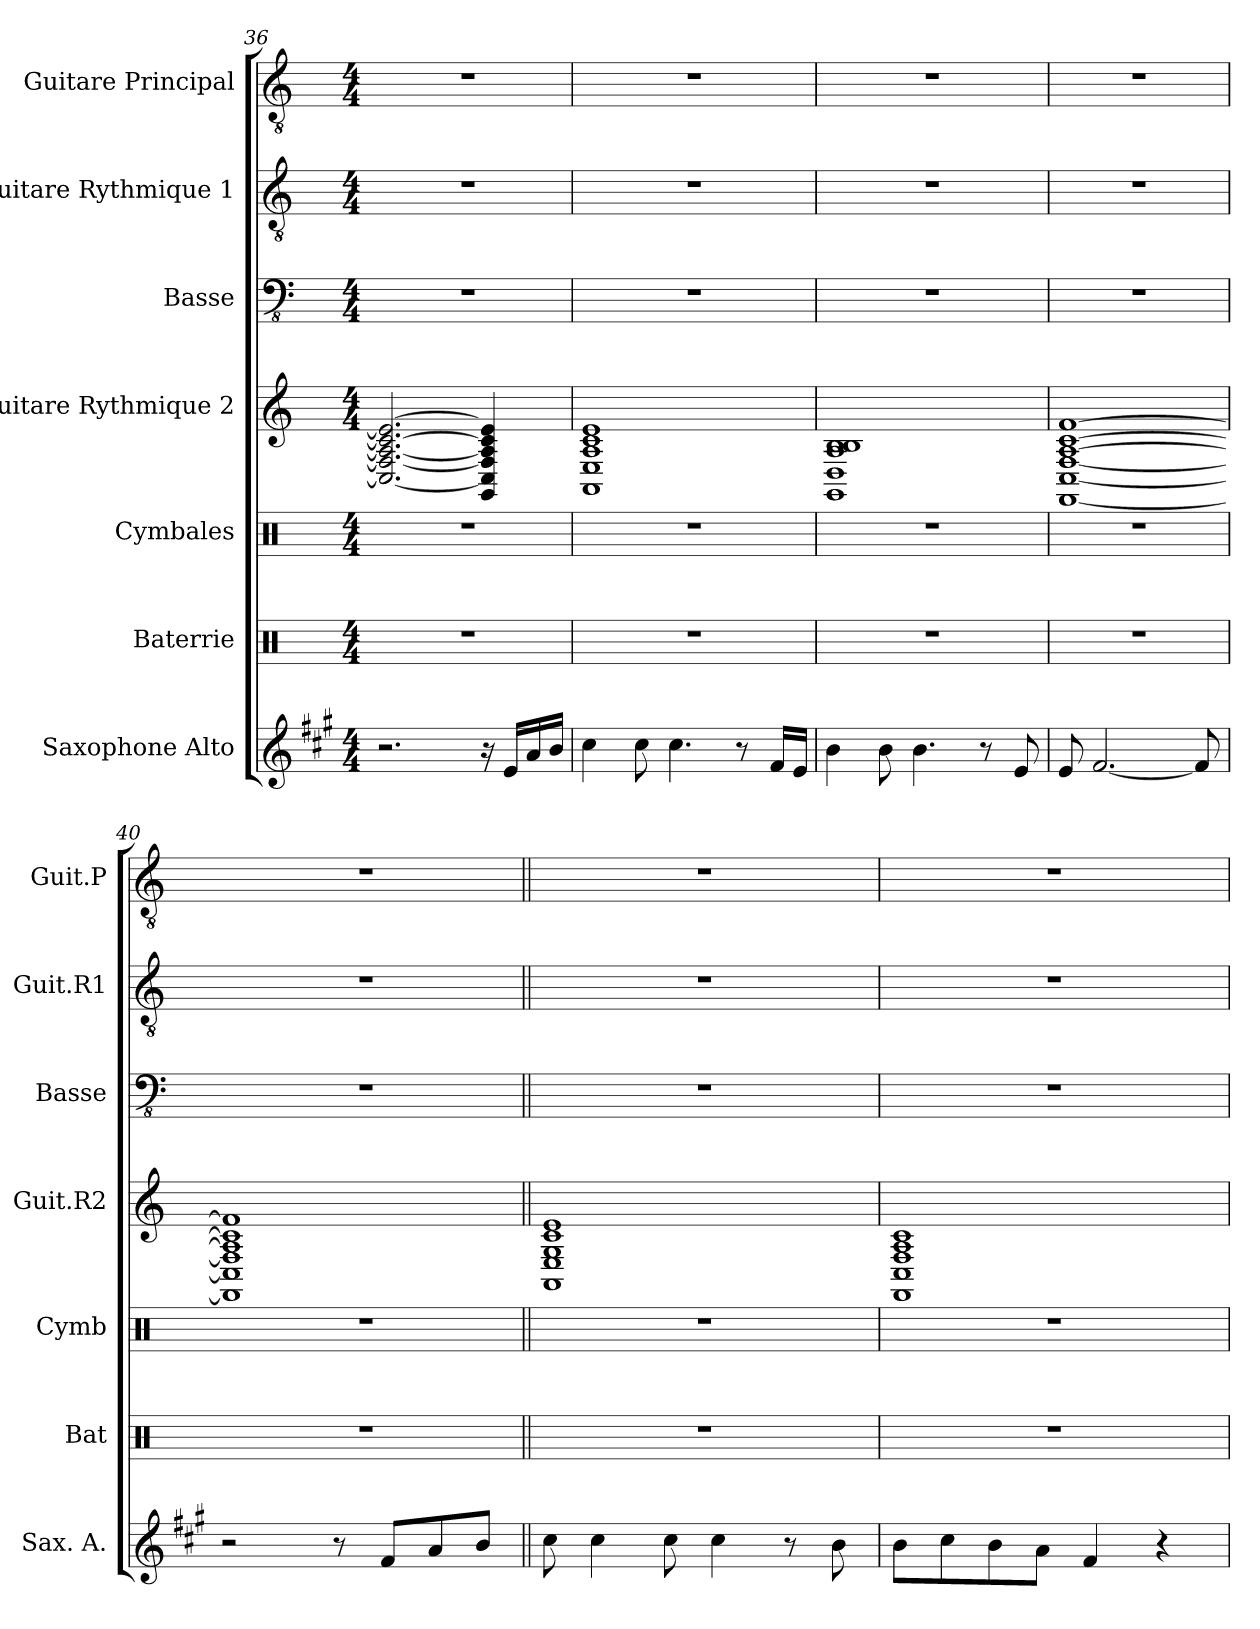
**kern	**kern	**kern	**kern	**kern	**kern	**kern
*part7	*part6	*part5	*part4	*part3	*part2	*part1
*staff7	*staff6	*staff5	*staff4	*staff3	*staff2	*staff1
*I"Saxophone Alto	*I"Baterrie	*I"Cymbales	*I"Guitare Rythmique 2	*I"Basse	*I"Guitare Rythmique 1	*I"Guitare Principal
*I'Sax. A.	*I'Bat	*I'Cymb	*I'Guit.R2	*I'Basse	*I'Guit.R1	*I'Guit.P
!!LO:PB:g=z
*clefG2	*clefX	*clefX	*clefG2	*clefFv4	*clefGv2	*clefGv2
*ITrd5c9	*	*	*	*	*	*
*k[]	*k[]	*k[]	*k[]	*k[]	*k[]	*k[]
*M4/4	*M4/4	*M4/4	*M4/4	*M4/4	*M4/4	*M4/4
=36	=36	=36	=36	=36	=36	=36
2.r	1r	1r	2.C/_ 2.F/_ 2.A/_ 2.c/_ 2.e/_	1r	1r	1r
16r	.	.	4GG/ 4C/] 4F/] 4A/] 4c/] 4e/]	.	.	.
16G/LL	.	.	.	.	.	.
16c/	.	.	.	.	.	.
16d/JJ	.	.	.	.	.	.
=37	=37	=37	=37	=37	=37	=37
4e\	1r	1r	1AA 1E 1A 1c 1e	1r	1r	1r
8e\	.	.	.	.	.	.
4.e\	.	.	.	.	.	.
8r	.	.	.	.	.	.
16A/LL	.	.	.	.	.	.
16G/JJ	.	.	.	.	.	.
=38	=38	=38	=38	=38	=38	=38
4d\	1r	1r	1GG 1D 1A 1B 1B	1r	1r	1r
8d\	.	.	.	.	.	.
4.d\	.	.	.	.	.	.
8r	.	.	.	.	.	.
8G/	.	.	.	.	.	.
=39	=39	=39	=39	=39	=39	=39
8G/	1r	1r	[1FF [1C [1F [1A [1c [1f	1r	1r	1r
[2.A/	.	.	.	.	.	.
8A/]	.	.	.	.	.	.
=40	=40	=40	=40	=40	=40	=40
2r	1r	1r	1FF] 1C] 1F] 1A] 1c] 1f]	1r	1r	1r
8r	.	.	.	.	.	.
8A/L	.	.	.	.	.	.
8c/	.	.	.	.	.	.
8d/J	.	.	.	.	.	.
=41||	=41||	=41||	=41||	=41||	=41||	=41||
8e\	1r	1r	1AA 1E 1G 1c 1e	1r	1r	1r
4e\	.	.	.	.	.	.
8e\	.	.	.	.	.	.
4e\	.	.	.	.	.	.
8r	.	.	.	.	.	.
8d\	.	.	.	.	.	.
=42	=42	=42	=42	=42	=42	=42
8d\L	1r	1r	1FF 1C 1F 1A 1c	1r	1r	1r
8e\	.	.	.	.	.	.
8d\	.	.	.	.	.	.
8c\J	.	.	.	.	.	.
4A/	.	.	.	.	.	.
4r	.	.	.	.	.	.
=	=	=	=	=	=	=
*-	*-	*-	*-	*-	*-	*-
